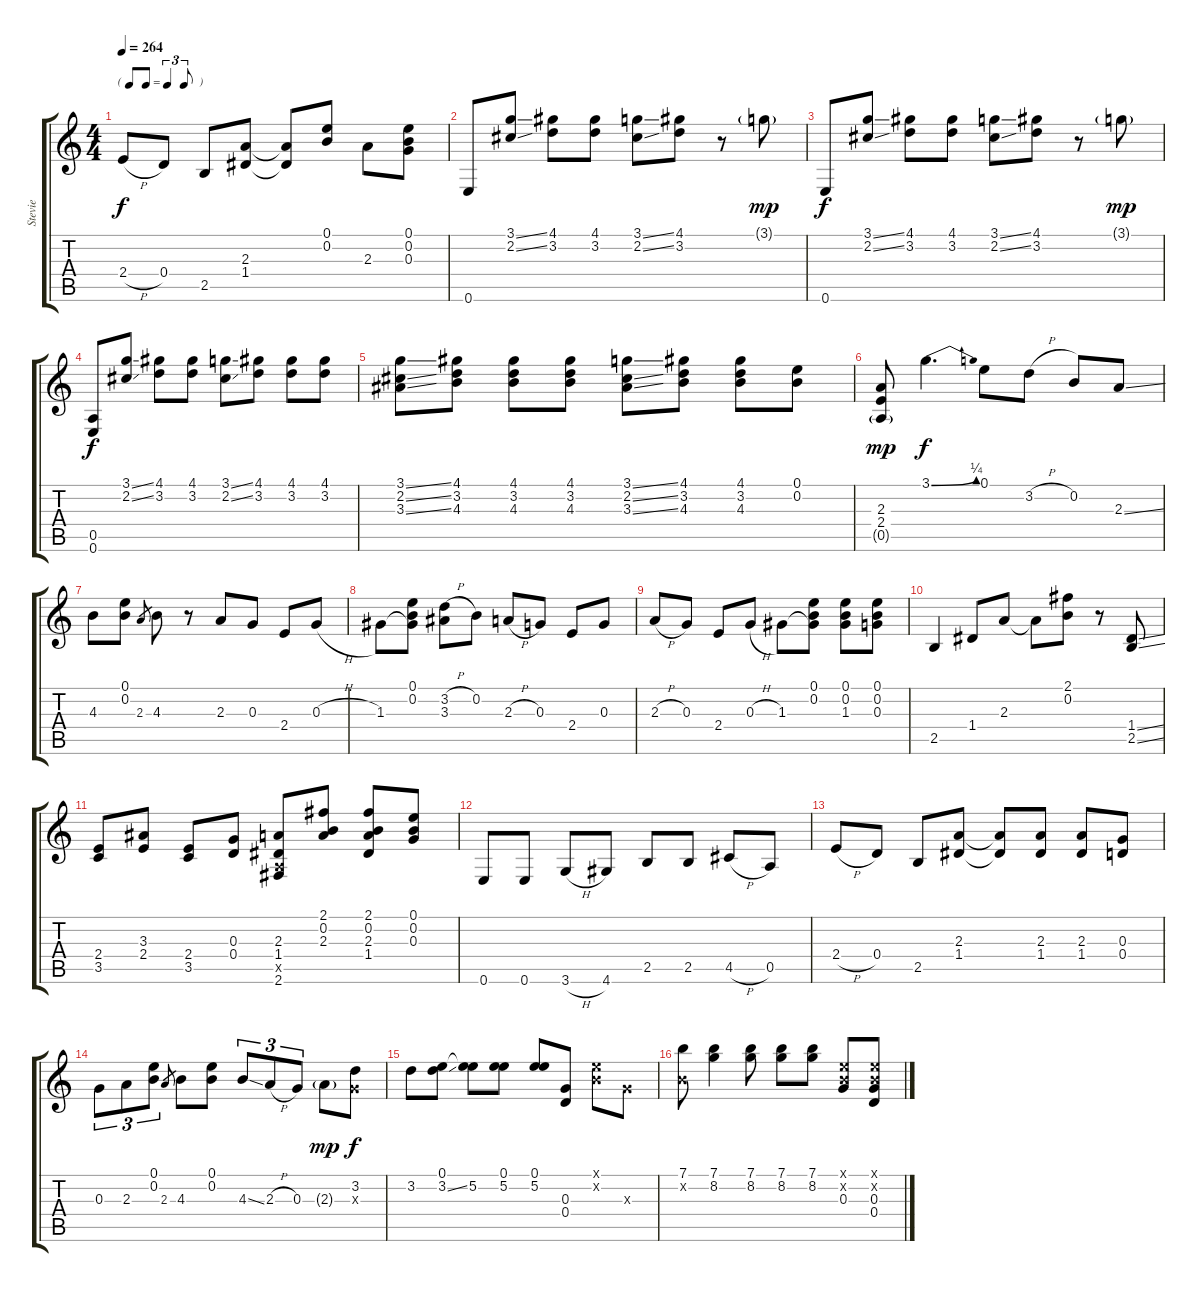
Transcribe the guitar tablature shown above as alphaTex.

\track ("Stevie" "Stevie") {instrument distortionguitar}
\staff {score tabs}
\tuning (E4 B3 G3 D3 A2 E2) {hide}
\ts (4 4)
\tf triplet8th
\tempo 264
\clef g2
\ks c
2.4{h}.8{dy f} 0.4.8 2.5.8 (2.3 1.4).8 (2.3{t} 1.4{t}).8 (0.1 0.2).8 2.3.8 (0.1 0.2 0.3).8 |
0.6.8 (3.1{ss} 2.2{ss}).8 (4.1 3.2).8 (4.1 3.2).8 (3.1{ss} 2.2{ss}).8 (4.1 3.2).8 r.8 3.1{g}.8{dy mp} |
0.6.8{dy f} (3.1{ss} 2.2{ss}).8 (4.1 3.2).8 (4.1 3.2).8 (3.1{ss} 2.2{ss}).8 (4.1 3.2).8 r.8 3.1{g}.8{dy mp} |
(0.5 0.6).8{dy f} (3.1{ss} 2.2{ss}).8 (4.1 3.2).8 (4.1 3.2).8 (3.1{ss} 2.2{ss}).8 (4.1 3.2).8 (4.1 3.2).8 (4.1 3.2).8 |
(3.1{ss} 2.2{ss} 3.3{ss}).8 (4.1 3.2 4.3).8 (4.1 3.2 4.3).8 (4.1 3.2 4.3).8 (3.1{ss} 2.2{ss} 3.3{ss}).8 (4.1 3.2 4.3).8 (4.1 3.2 4.3).8 (0.1 0.2).8 |
(2.3 2.4 0.5{g}).8{dy mp} 3.1{be (bend 0 0 60 1)}.4{d dy f} 0.1.8 3.2{h}.8 0.2.8 2.3{ss}.8 |
4.3.8 (0.1 0.2).8 2.3.8{gr} 4.3.8 r.8 2.3.8 0.3.8 2.4.8 0.3{h}.8 |
1.3.8 (0.1 0.2 1.3{t}).8 (3.2{h} 3.3).8 0.2.8 2.3{h}.8 0.3.8 2.4.8 0.3.8 |
2.3{h}.8 0.3.8 2.4.8 0.3{h}.8 1.3.8 (0.1 0.2 1.3{t}).8 (0.1 0.2 1.3).8 (0.1 0.2 0.3).8 |
2.5.4 1.4.8 2.3.8 2.3{t}.8 (2.1 0.2).8 r.8 (1.4{ss} 2.5{ss}).8 |
(2.4 3.5).8 (3.3 2.4).8 (2.4 3.5).8 (0.3 0.4).8 (2.3 1.4 0.5{x} 2.6).8 (2.1 0.2 2.3).8 (2.1 0.2 2.3 1.4).8 (0.1 0.2 0.3).8 |
0.6.8 0.6.8 3.6{h}.8 4.6.8 2.5.8 2.5.8 4.5{h}.8 0.5.8 |
2.4{h}.8 0.4.8 2.5.8 (2.3 1.4).8 (2.3{t} 1.4{t}).8 (2.3 1.4).8 (2.3 1.4).8 (0.3 0.4).8 |
0.3.8{tu (3 2)} 2.3.8{tu (3 2)} (0.1 0.2).8{tu (3 2)} 2.3.8{gr} 4.3.8 (0.1 0.2).8 4.3{ss}.8{tu (3 2)} 2.3{h}.8{tu (3 2)} 0.3.8{tu (3 2)} 2.3{g}.8{dy mp} (3.2 0.3{x}).8{dy f} |
3.2.8 (0.1 3.2{ss}).8 (0.1{t} 5.2).8 (0.1 5.2).8 (0.1 5.2).8 (0.3 0.4).8 (0.1{x} 0.2{x}).8 0.3{x}.8 |
(7.1 0.2{x}).8 (7.1 8.2).4 (7.1 8.2).8 (7.1 8.2).8 (7.1 8.2).8 (0.1{x} 0.2{x} 0.3).8 (0.1{x} 0.2{x} 0.3 0.4).8
